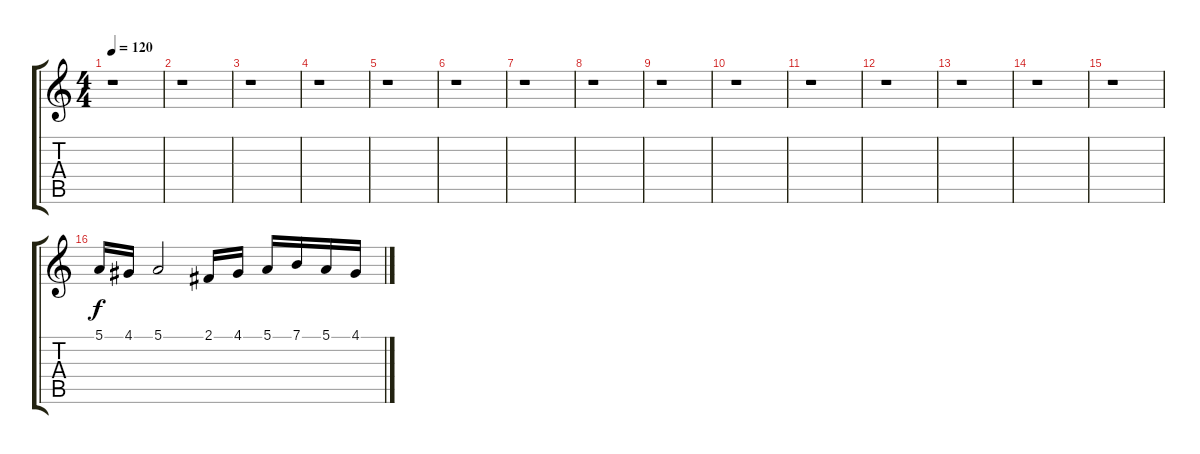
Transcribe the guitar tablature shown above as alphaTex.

\track "" {instrument trombone}
\staff {score tabs}
\tuning (E4 B3 G3 D3 A2 E2) {hide}
\ts (4 4)
\tempo 120
\clef g2
\ks c
r.1{dy f} |
r.1 |
r.1 |
r.1 |
r.1 |
r.1 |
r.1 |
r.1 |
r.1 |
r.1 |
r.1 |
r.1 |
r.1 |
r.1 |
r.1 |
5.1.16 4.1.16 5.1.2 2.1.16 4.1.16 5.1.16 7.1.16 5.1.16 4.1.16
